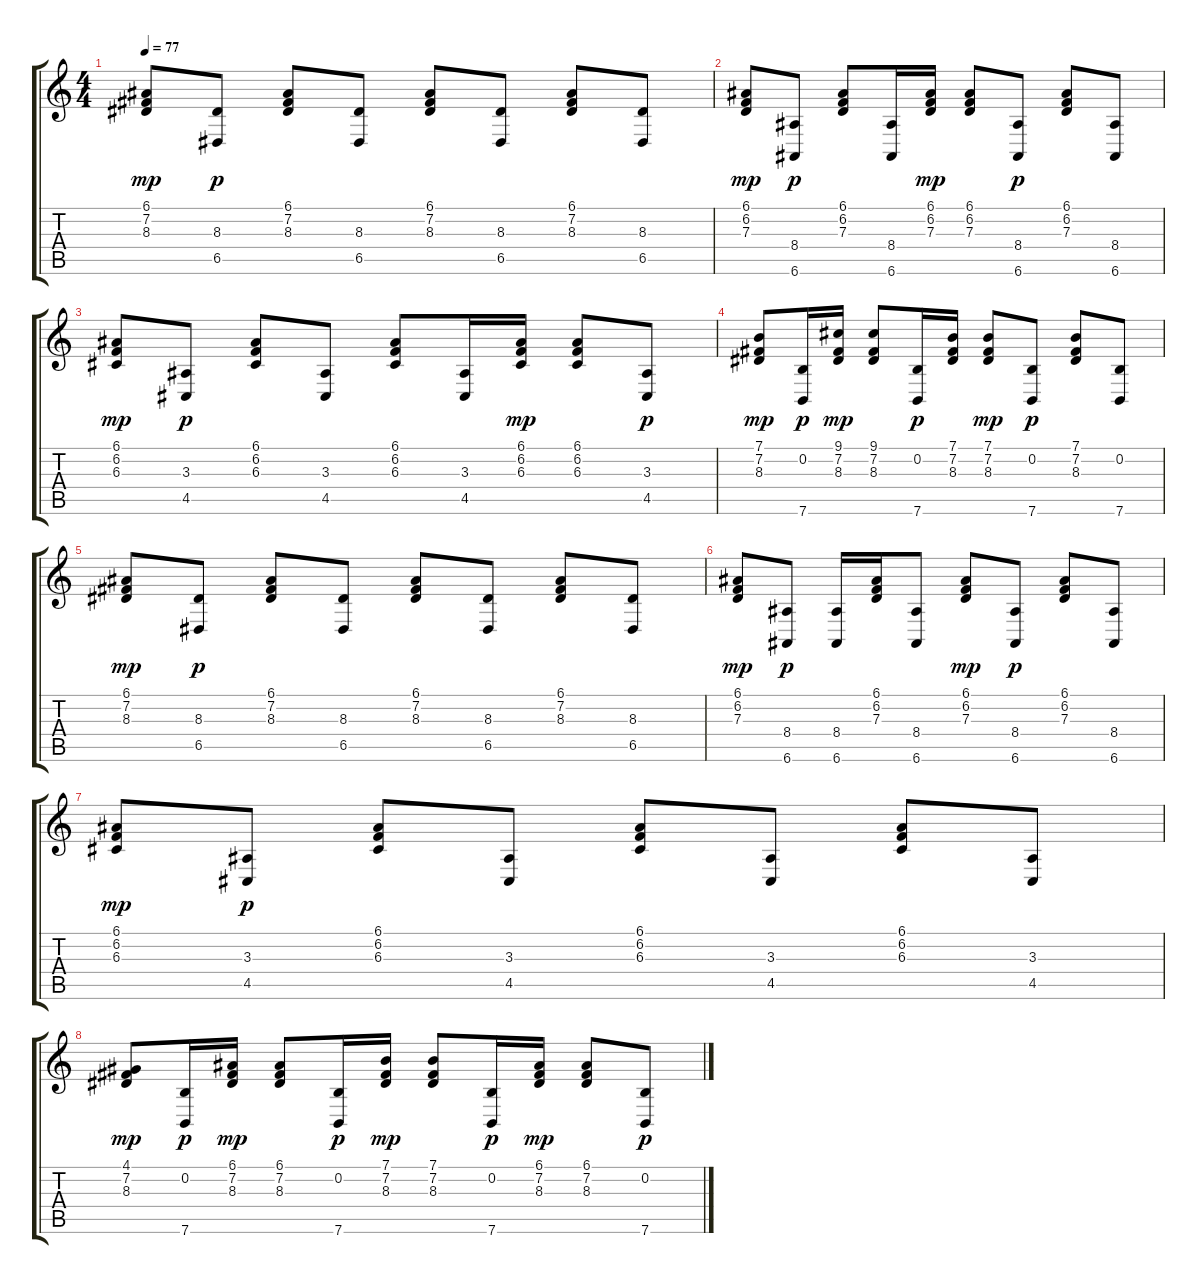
\track "" {instrument acousticgrandpiano}
\staff {score tabs}
\tuning (E4 B3 G3 D3 A2 E2) {hide}
\ts (4 4)
\tempo 77
\clef g2
\ks c
(6.1 7.2 8.3).8{dy mp} (8.3 6.5).8{dy p} (6.1 7.2 8.3).8 (8.3 6.5).8 (6.1 7.2 8.3).8 (8.3 6.5).8 (6.1 7.2 8.3).8 (8.3 6.5).8 |
(6.1 6.2 7.3).8{dy mp} (8.4 6.6).8{dy p} (6.1 6.2 7.3).8 (8.4 6.6).16 (6.1 6.2 7.3).16{dy mp} (6.1 6.2 7.3).8 (8.4 6.6).8{dy p} (6.1 6.2 7.3).8 (8.4 6.6).8 |
(6.1 6.2 6.3).8{dy mp} (3.3 4.5).8{dy p} (6.1 6.2 6.3).8 (3.3 4.5).8 (6.1 6.2 6.3).8 (3.3 4.5).16 (6.1 6.2 6.3).16{dy mp} (6.1 6.2 6.3).8 (3.3 4.5).8{dy p} |
(7.1 7.2 8.3).8{dy mp} (0.2 7.6).16{dy p} (9.1 7.2 8.3).16{dy mp} (9.1 7.2 8.3).8 (0.2 7.6).16{dy p} (7.1 7.2 8.3).16 (7.1 7.2 8.3).8{dy mp} (0.2 7.6).8{dy p} (7.1 7.2 8.3).8 (0.2 7.6).8 |
(6.1 7.2 8.3).8{dy mp} (8.3 6.5).8{dy p} (6.1 7.2 8.3).8 (8.3 6.5).8 (6.1 7.2 8.3).8 (8.3 6.5).8 (6.1 7.2 8.3).8 (8.3 6.5).8 |
(6.1 6.2 7.3).8{dy mp} (8.4 6.6).8{dy p} (8.4 6.6).16 (6.1 6.2 7.3).16 (8.4 6.6).8 (6.1 6.2 7.3).8{dy mp} (8.4 6.6).8{dy p} (6.1 6.2 7.3).8 (8.4 6.6).8 |
(6.1 6.2 6.3).8{dy mp} (3.3 4.5).8{dy p} (6.1 6.2 6.3).8 (3.3 4.5).8 (6.1 6.2 6.3).8 (3.3 4.5).8 (6.1 6.2 6.3).8 (3.3 4.5).8 |
(4.1 7.2 8.3).8{dy mp} (0.2 7.6).16{dy p} (6.1 7.2 8.3).16{dy mp} (6.1 7.2 8.3).8 (0.2 7.6).16{dy p} (7.1 7.2 8.3).16{dy mp} (7.1 7.2 8.3).8 (0.2 7.6).16{dy p} (6.1 7.2 8.3).16{dy mp} (6.1 7.2 8.3).8 (0.2 7.6).8{dy p}
